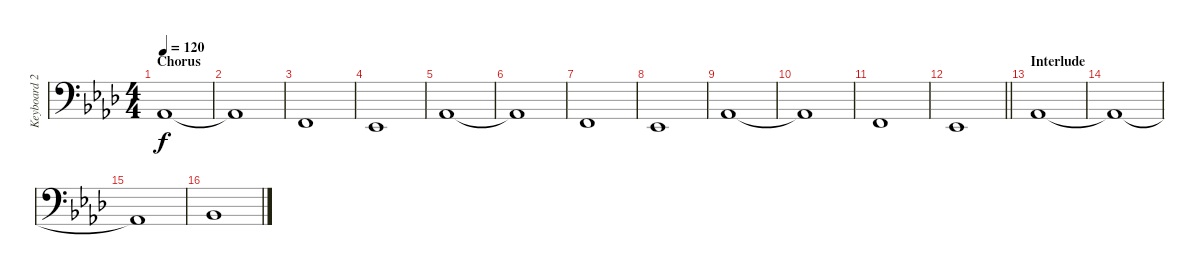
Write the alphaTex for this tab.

\track ("Keyboard 2" "Keyboard 2") {instrument stringensemble1}
\staff {score}
\tuning (G2 D2 A1 E1) {hide}
\ts (4 4)
\section ("" "Chorus")
\tempo 120
\clef f4
\ks fminor
6.2.1{dy f} |
6.2{t}.1 |
3.2.1 |
1.2.1 |
6.2.1 |
6.2{t}.1 |
3.2.1 |
1.2.1 |
6.2.1 |
6.2{t}.1 |
3.2.1 |
\barLineRight lightlight
1.2.1 |
\section ("" "Interlude")
6.2.1 |
6.2{t}.1 |
6.2{t}.1 |
8.2.1
